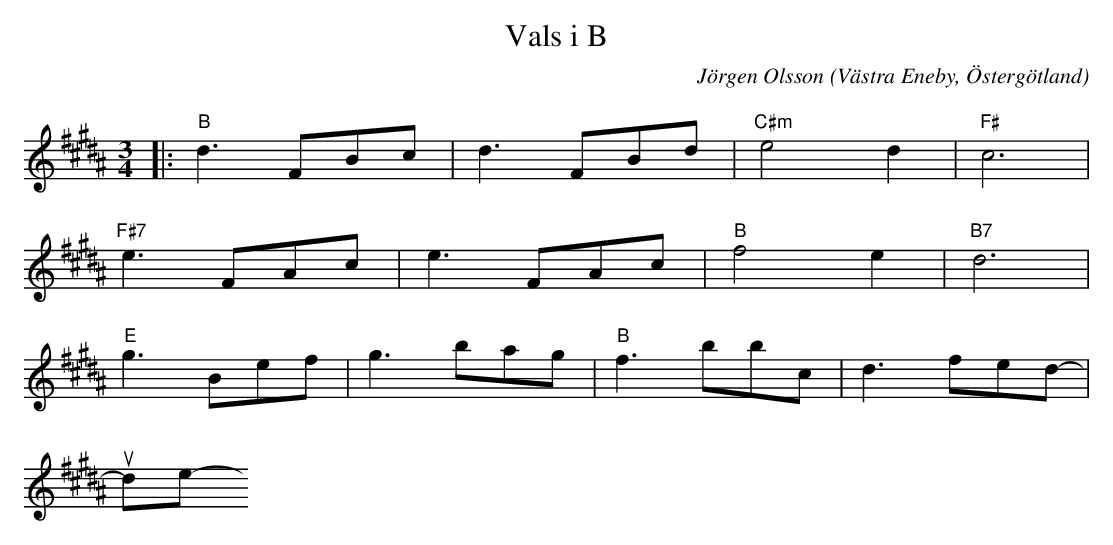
X:1
T:Vals i B
C:Jörgen Olsson
O:Västra Eneby, Östergötland
Q:160
M:3/4
L:1/8
K:B
|:"B" d3 FBc|d3 FBd|"C#m" e4d2|"F#" c6 |
"F#7" e3 FAc|e3 FAc |"B" f4e2|"B7"d6 |
"E" g3 Bef|g3 bag |"B" f3 bbc|d3 fed |
- under konstruktion -
